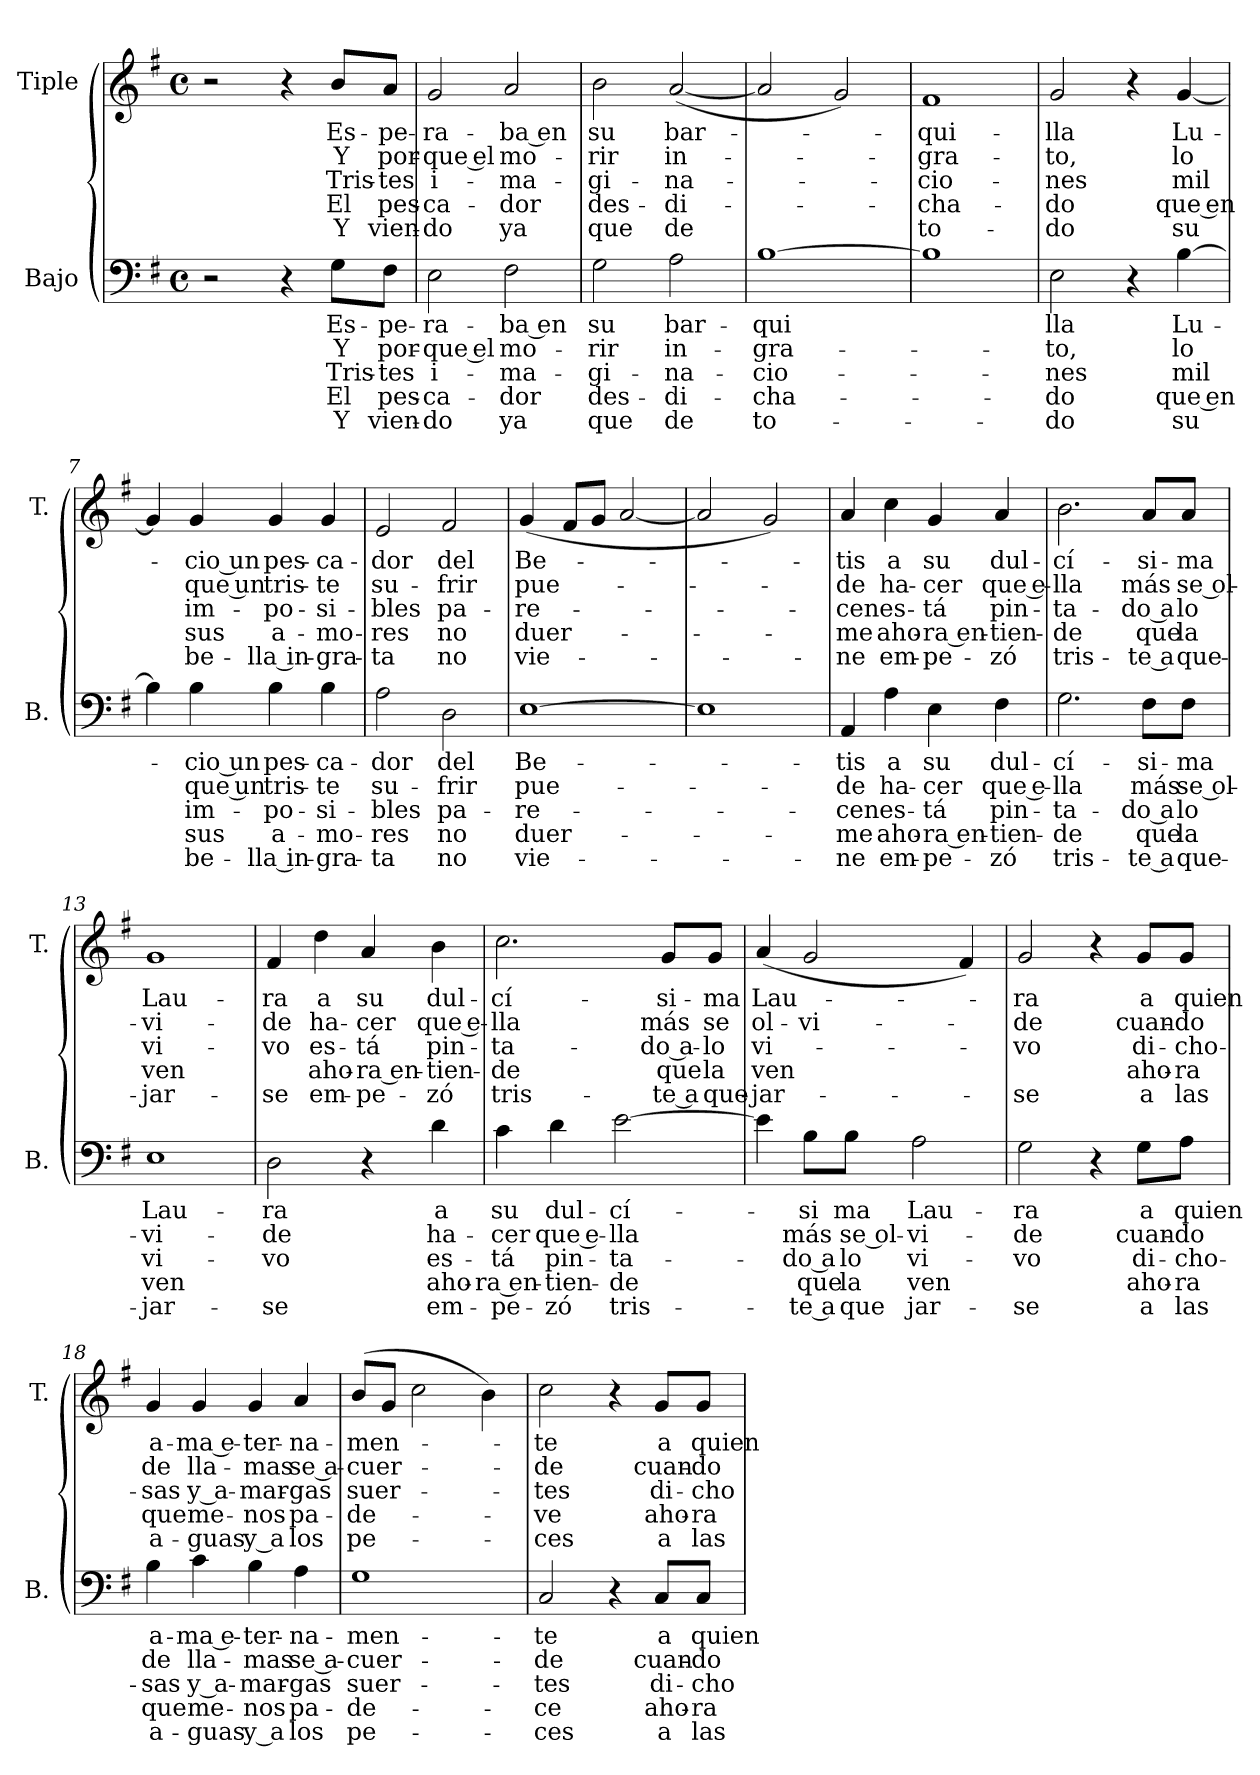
**kern	**text	**text	**text	**text	**text	**kern	**text	**text	**text	**text	**text
*part2	*part2	*part2	*part2	*part2	*part2	*part1	*part1	*part1	*part1	*part1	*part1
*staff2	*staff2	*staff2	*staff2	*staff2	*staff2	*staff1	*staff1	*staff1	*staff1	*staff1	*staff1
*I"Bajo	*	*	*	*	*	*I"Tiple	*	*	*	*	*
*I'B.	*	*	*	*	*	*I'T.	*	*	*	*	*
*clefF4	*	*	*	*	*	*clefG2	*	*	*	*	*
*k[f#]	*	*	*	*	*	*k[f#]	*	*	*	*	*
*M4/4	*	*	*	*	*	*M4/4	*	*	*	*	*
*met(c)	*	*	*	*	*	*met(c)	*	*	*	*	*
=1	=1	=1	=1	=1	=1	=1	=1	=1	=1	=1	=1
2r	.	.	.	.	.	2r	.	.	.	.	.
4r	.	.	.	.	.	4r	.	.	.	.	.
8G\L	Es-	Y	Tris-	El	Y	8b/L	Es-	Y	Tris-	El	Y
8F#\J	-pe-	por-	-tes	pes-	vien-	8a/J	-pe-	por-	-tes	pes-	vien-
=2	=2	=2	=2	=2	=2	=2	=2	=2	=2	=2	=2
2E	-ra-	-que el	i-	-ca-	-do	2g	-ra-	-que el	i-	-ca-	-do
2F#	-ba en	mo-	-ma-	-dor	ya	2a	-ba en	mo-	-ma-	-dor	ya
=3	=3	=3	=3	=3	=3	=3	=3	=3	=3	=3	=3
2G	su	-rir	-gi-	des-	que	2b	su	-rir	-gi-	des-	que
2A	bar-	in-	-na-	-di-	de	([2a	bar-	in-	-na-	-di-	de
=4	=4	=4	=4	=4	=4	=4	=4	=4	=4	=4	=4
[1B	-qui	-gra-	-cio-	-cha-	to-	2a]	.	.	.	.	.
.	.	.	.	.	.	2g)	.	.	.	.	.
=5	=5	=5	=5	=5	=5	=5	=5	=5	=5	=5	=5
1B]	.	.	.	.	.	1f#	-qui-	-gra-	-cio-	-cha-	to-
=6	=6	=6	=6	=6	=6	=6	=6	=6	=6	=6	=6
2E	-lla	-to,	-nes	-do	-do	2g	-lla	-to,	-nes	-do	-do
4r	.	.	.	.	.	4r	.	.	.	.	.
[4B	Lu-	lo	mil	que en	su	[4g	Lu-	lo	mil	que en	su
=7	=7	=7	=7	=7	=7	=7	=7	=7	=7	=7	=7
4B]	.	.	.	.	.	4g]	.	.	.	.	.
4B	-cio un	que un	im-	sus	be-	4g	-cio un	que un	im-	sus	be-
4B	pes-	tris-	-po-	a-	lla in-	4g	pes-	tris-	-po-	a-	lla in-
4B	-ca-	-te	-si-	-mo-	-gra-	4g	-ca-	-te	-si-	-mo-	-gra-
=8	=8	=8	=8	=8	=8	=8	=8	=8	=8	=8	=8
2A	-dor	su-	-bles	-res	-ta	2e	-dor	su-	-bles	-res	-ta
2D	del	-frir	pa-	no	no	2f#	del	-frir	pa-	no	no
=9	=9	=9	=9	=9	=9	=9	=9	=9	=9	=9	=9
[1E	Be-	pue-	-re-	duer-	vie-	(4g	Be-	pue-	-re-	duer-	vie-
.	.	.	.	.	.	8f#/L	.	.	.	.	.
.	.	.	.	.	.	8g/J	.	.	.	.	.
.	.	.	.	.	.	[2a	.	.	.	.	.
=10	=10	=10	=10	=10	=10	=10	=10	=10	=10	=10	=10
1E]	.	.	.	.	.	2a]	.	.	.	.	.
.	.	.	.	.	.	2g)	.	.	.	.	.
=11	=11	=11	=11	=11	=11	=11	=11	=11	=11	=11	=11
4AA	-tis	-de	-cen	-me	ne	4a	tis	-de	-cen	-me	-ne
4A	a	ha-	es-	aho-	em-	4cc	a	ha-	es-	aho-	em-
4E	su	-cer	-tá	ra en-	-pe-	4g	su	-cer	-tá	ra en-	-pe-
4F#	dul-	que e-	pin-	-tien-	-zó	4a	dul-	que e-	pin-	-tien-	-zó
=12	=12	=12	=12	=12	=12	=12	=12	=12	=12	=12	=12
2.G	-cí-	-lla	-ta-	-de	tris-	2.b	-cí-	-lla	-ta-	-de	tris-
8F#\L	-si-	más	-do a	que	-te a	8a/L	-si-	más	-do a	que	-te a
8F#\J	-ma	se ol-	lo	la	que-	8a/J	-ma	se ol-	lo	la	que-
=13	=13	=13	=13	=13	=13	=13	=13	=13	=13	=13	=13
1E	Lau-	-vi-	vi-	ven	-jar-	1g	Lau-	-vi-	vi-	ven	-jar-
=14	=14	=14	=14	=14	=14	=14	=14	=14	=14	=14	=14
2D	-ra	-de	-vo	.	-se	4f#	-ra	-de	-vo	.	-se
.	.	.	.	.	.	4dd	a	ha-	es-	aho-	em-
4r	.	.	.	.	.	4a	su	-cer	-tá	ra en-	-pe-
4d	a	ha-	es-	aho-	em-	4b	dul-	que e-	pin-	-tien-	-zó
=15	=15	=15	=15	=15	=15	=15	=15	=15	=15	=15	=15
4c	su	-cer	-tá	ra en-	-pe-	2.cc	-cí-	-lla	-ta-	-de	tris-
4d	dul-	que e-	pin-	-tien-	-zó	.	.	.	.	.	.
[2e	-cí-	-lla	-ta-	-de	tris-	.	.	.	.	.	.
.	.	.	.	.	.	8g/L	-si-	más	do a-	que	-te a
.	.	.	.	.	.	8g/J	-ma	se	-lo	la	que-
=16	=16	=16	=16	=16	=16	=16	=16	=16	=16	=16	=16
4e]	.	.	.	.	.	(4a	Lau-	ol-	vi-	ven	-jar-
8B\L	-si	más	-do a	que	-te a	2g	.	-vi-	.	.	.
8B\J	ma	se ol-	lo	la	que	.	.	.	.	.	.
2A	Lau-	-vi-	vi-	ven	jar-	.	.	.	.	.	.
.	.	.	.	.	.	4f#)	.	.	.	.	.
=17	=17	=17	=17	=17	=17	=17	=17	=17	=17	=17	=17
2G	-ra	-de	-vo	.	-se	2g	-ra	-de	-vo	.	-se
4r	.	.	.	.	.	4r	.	.	.	.	.
8G\L	a	cuan-	di-	aho-	a	8g/L	a	cuan-	di-	aho-	a
8A\J	quien	-do	-cho-	-ra	las	8g/J	quien	-do	-cho-	-ra	las
=18	=18	=18	=18	=18	=18	=18	=18	=18	=18	=18	=18
4B	a-	de	-sas	que	a-	4g	a-	de	-sas	que	a-
4c	ma e-	lla-	y a-	me-	-guas	4g	ma e-	lla-	y a-	me-	-guas
4B	-ter-	-mas	-mar-	-nos	y a	4g	-ter-	-mas	-mar-	-nos	y a
4A	-na-	se a-	-gas	pa-	los	4a	-na-	se a-	-gas	pa-	los
=19	=19	=19	=19	=19	=19	=19	=19	=19	=19	=19	=19
1G	-men-	-cuer-	suer-	-de-	pe-	(8b/L	-men-	-cuer-	suer-	-de-	pe-
.	.	.	.	.	.	8g/J	.	.	.	.	.
.	.	.	.	.	.	2cc	.	.	.	.	.
.	.	.	.	.	.	4b)	.	.	.	.	.
=20	=20	=20	=20	=20	=20	=20	=20	=20	=20	=20	=20
2C	-te	-de	-tes	-ce	-ces	2cc	-te	-de	-tes	-ve	-ces
4r	.	.	.	.	.	4r	.	.	.	.	.
8C/L	a	cuan-	di-	aho-	a	8g/L	a	cuan-	di-	aho-	a
8C/J	quien	-do	-cho-	-ra	las	8g/J	quien	-do	-cho-	-ra	las
=	=	=	=	=	=	=	=	=	=	=	=
*-	*-	*-	*-	*-	*-	*-	*-	*-	*-	*-	*-
